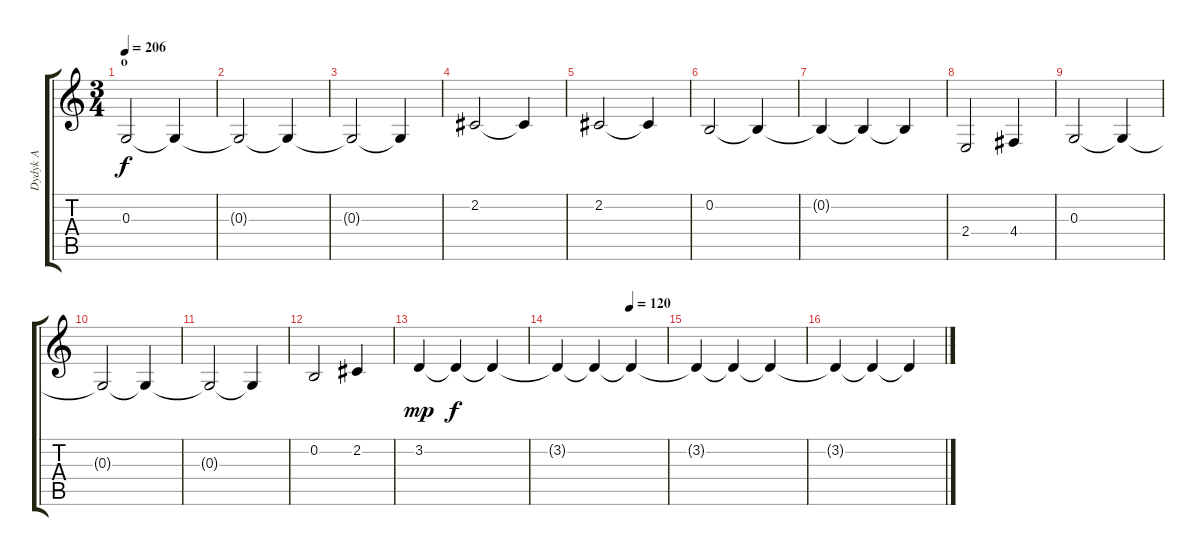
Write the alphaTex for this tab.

\track ("Dydyk A" "Dydyk A") {instrument cello}
\staff {score tabs}
\tuning (E4 B3 G3 D3 A2 E2) {hide}
\ts (3 4)
\section ("" "o")
\tempo 206
\clef g2
\ks c
0.3.2{dy f} 0.3{t}.4 |
0.3{t}.2 0.3{t}.4 |
0.3{t}.2 0.3{t}.4 |
2.2.2 2.2{t}.4 |
2.2.2 2.2{t}.4 |
0.2.2 0.2{t}.4 |
0.2{t}.4 0.2{t}.4 0.2{t}.4 |
2.4.2 4.4.4 |
0.3.2 0.3{t}.4 |
0.3{t}.2 0.3{t}.4 |
0.3{t}.2 0.3{t}.4 |
0.2.2 2.2.4 |
3.2.4{dy mp} 3.2{t}.4{dy f} 3.2{t}.4 |
\tempo (120 0.6666666666666666)
3.2{t}.4 3.2{t}.4 3.2{t}.4 |
3.2{t}.4 3.2{t}.4 3.2{t}.4 |
3.2{t}.4 3.2{t}.4 3.2{t}.4
